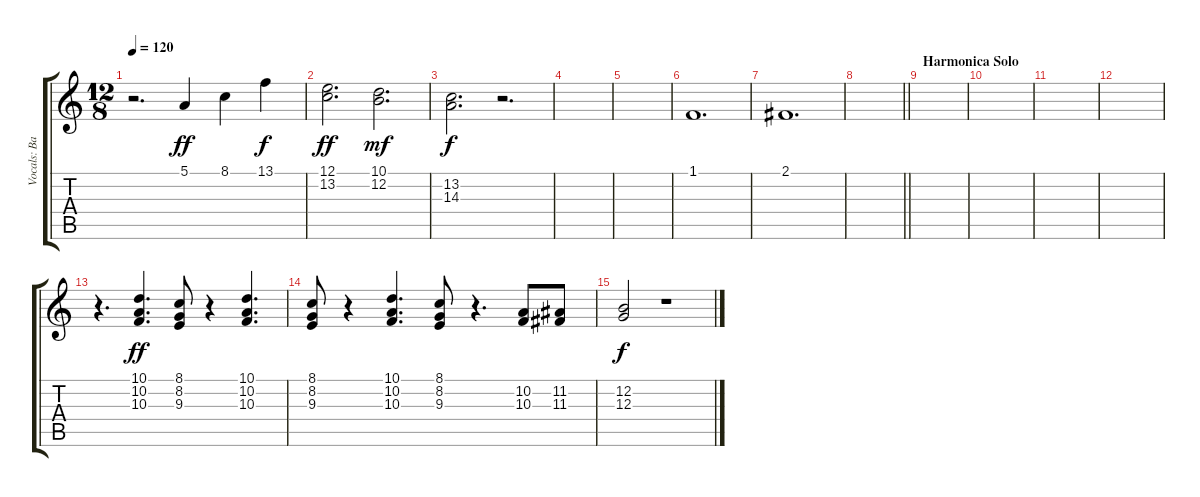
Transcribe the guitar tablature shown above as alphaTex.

\track ("Vocals: Back" "Vocals: Ba") {instrument choiraahs}
\staff {score tabs}
\tuning (E4 B3 G3 D3 A2 E2) {hide}
\ts (12 8)
\tempo 120
\clef g2
\ks c
r.2{d dy f} 5.1.4{dy ff} 8.1.4 13.1.4{dy f} |
(12.1 13.2).2{d dy ff} (10.1 12.2).2{d dy mf} |
(13.2 14.3).2{d dy f} r.2{d} |
|
|
1.1.1{d} |
2.1.1{d} |
\barLineRight lightlight
|
\section ("" "Harmonica Solo")
|
|
|
|
r.4{d} (10.1 10.2 10.3).4{d dy ff} (8.1 8.2 9.3).8 r.4 (10.1 10.2 10.3).4{d} |
(8.1 8.2 9.3).8 r.4 (10.1 10.2 10.3).4{d} (8.1 8.2 9.3).8 r.4{d} (10.2 10.3).8 (11.2 11.3).8 |
(12.2 12.3).2{dy f} r.1
